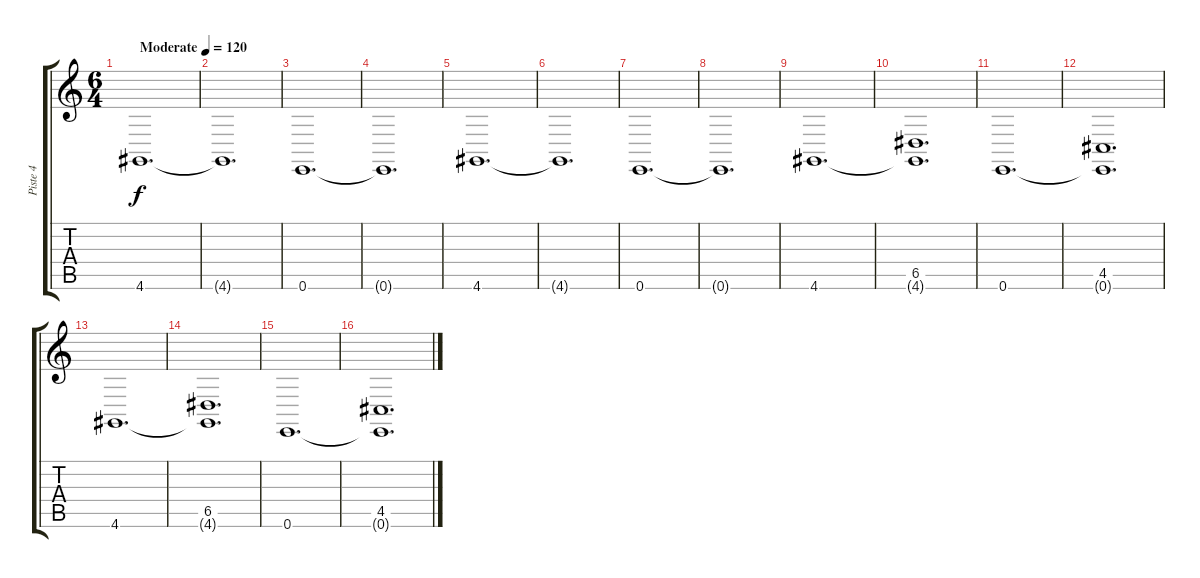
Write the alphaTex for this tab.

\track ("Piste 4" "Piste 4") {instrument pad4choir}
\staff {score tabs}
\tuning (E4 B3 G3 D3 A2 E2) {hide}
\ts (6 4)
\tempo (120 "Moderate")
\clef g2
\ks c
4.6.1{d dy f instrument pad4choir} |
4.6{t}.1{d} |
0.6.1{d} |
0.6{t}.1{d} |
4.6.1{d} |
4.6{t}.1{d} |
0.6.1{d} |
0.6{t}.1{d} |
4.6.1{d} |
(6.5 4.6{t}).1{d} |
0.6.1{d} |
(4.5 0.6{t}).1{d} |
4.6.1{d} |
(6.5 4.6{t}).1{d} |
0.6.1{d} |
(4.5 0.6{t}).1{d}
